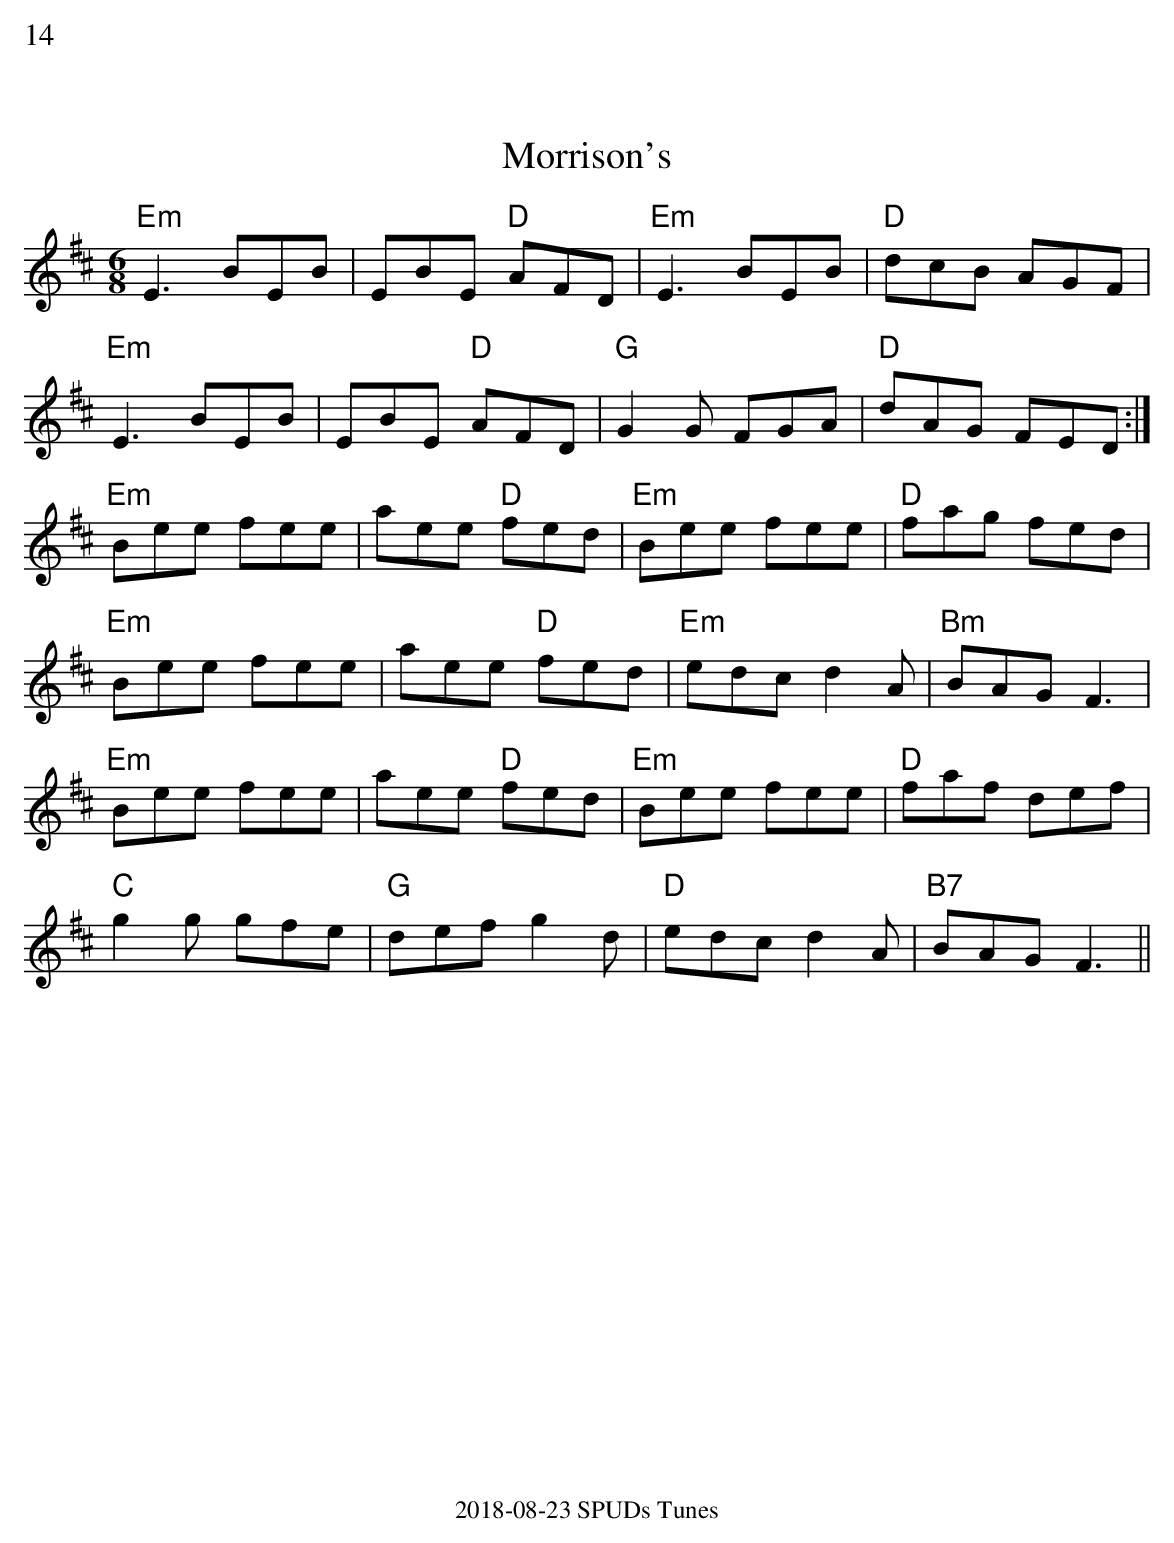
X:1
%%text 14
T:Morrison's
M:6/8
K:Edor
"Em"E3 BEB|EBE "D"AFD|"Em"E3 BEB|"D"dcB AGF|
"Em"E3 BEB|EBE "D"AFD|"G"G2G FGA|"D"dAG FED:|
"Em"Bee fee|aee "D"fed|"Em"Bee fee|"D"fag fed|
"Em"Bee fee|aee "D"fed|"Em"edc d2A|"Bm"BAG F3|
"Em"Bee fee|aee "D"fed|"Em"Bee fee|"D"faf def|
"C"g2g gfe|"G"def g2 d|"D"edc d2 A|"B7"BAG F3||
